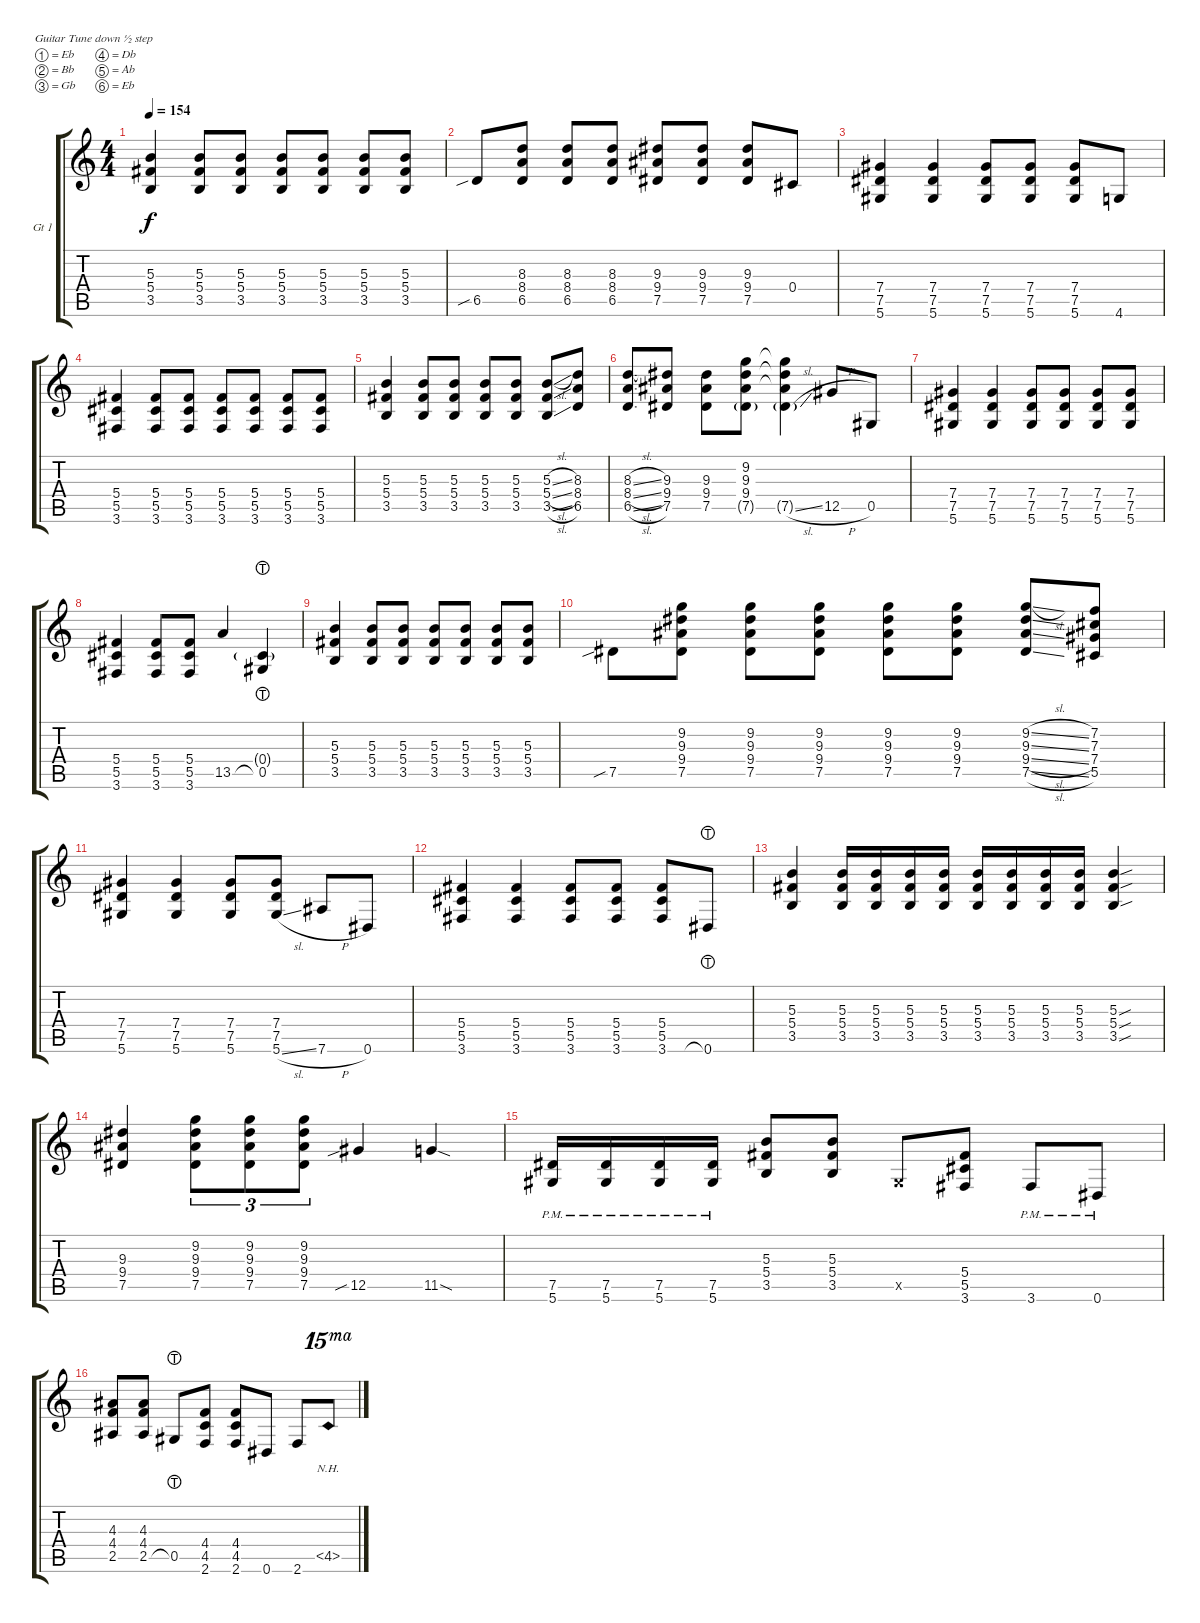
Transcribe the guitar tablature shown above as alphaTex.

\defaultSystemsLayout 4
\bracketExtendMode groupsimilarinstruments
\firstSystemTrackNameOrientation horizontal
\otherSystemsTrackNameOrientation horizontal
\track ("El Guitar" "Gt 1") {instrument distortionguitar}
\staff {score tabs}
\tuning (Eb4 Bb3 Gb3 Db3 Ab2 Eb2)
\ts (4 4)
\tempo 154
\clef g2
\ks c
(3.5 5.4 5.3).4{dy f} (3.5 5.4 5.3).8 (3.5 5.3 5.4).8 (3.5 5.4 5.3).8 (3.5 5.4 5.3).8 (3.5 5.4 5.3).8 (3.5 5.4 5.3).8 |
6.5{sib}.8 (6.5 8.4 8.3).8 (6.5 8.4 8.3).8 (6.5 8.4 8.3).8 (7.5 9.4 9.3).8 (7.5 9.4 9.3).8 (7.5 9.4 9.3).8 0.4.8 |
(5.6 7.5 7.4).4 (5.6 7.5 7.4).4 (5.6 7.5 7.4).8 (5.6 7.5 7.4).8 (5.6 7.5 7.4).8 4.6.8 |
(3.6 5.5 5.4).4 (3.6 5.5 5.4).8 (3.6 5.5 5.4).8 (3.6 5.5 5.4).8 (3.6 5.5 5.4).8 (3.6 5.5 5.4).8 (3.6 5.5 5.4).8 |
(3.5 5.4 5.3).4 (3.5 5.4 5.3).8 (3.5 5.4 5.3).8 (3.5 5.4 5.3).8 (3.5 5.4 5.3).8 (3.5{sl} 5.4{sl} 5.3{sl}).8 (6.5 8.4 8.3).8 |
(6.5{sl} 8.4{sl} 8.3{sl}).8 (7.5 9.4 9.3).8 (7.5 9.4 9.3).8 (7.5{g} 9.4 9.3 9.2).8 (7.5{sl g} 9.4{t} 9.3{t} 9.2{t}).4 12.5{h}.8 0.5.8 |
(5.6 7.5 7.4).4 (5.6 7.5 7.4).4 (5.6 7.5 7.4).8 (5.6 7.5 7.4).8 (5.6 7.5 7.4).8 (5.6 7.5 7.4).8 |
(3.6 5.5 5.4).4 (3.6 5.5 5.4).8 (3.6 5.5 5.4).8 13.5.4 (0.5{lht} 0.4{g}).4 |
(3.5 5.3 5.4).4 (3.5 5.4 5.3).8 (3.5 5.4 5.3).8 (3.5 5.4 5.3).8 (3.5 5.4 5.3).8 (3.5 5.4 5.3).8 (3.5 5.4 5.3).8 |
7.5{sib}.8 (7.5 9.4 9.3 9.2).8 (7.5 9.4 9.3 9.2).8 (7.5 9.4 9.3 9.2).8 (7.5 9.4 9.3 9.2).8 (7.5 9.4 9.3 9.2).8 (7.5{sl} 9.4{sl} 9.3{sl} 9.2{sl}).8 (5.5 7.4 7.3 7.2).8 |
(5.6 7.5 7.4).4 (5.6 7.5 7.4).4 (5.6 7.5 7.4).8 (5.6{sl} 7.5 7.4).8 7.6{h}.8 0.6.8 |
(3.6 5.5 5.4).4 (3.6 5.5 5.4).4 (3.6 5.5 5.4).8 (3.6 5.5 5.4).8 (3.6 5.5 5.4).8 0.6{lht}.8 |
(3.5 5.4 5.3).4 (3.5 5.4 5.3).16 (3.5 5.4 5.3).16 (5.3 5.4 3.5).16 (3.5 5.4 5.3).16 (5.3 5.4 3.5).16 (3.5 5.4 5.3).16 (5.3 5.4 3.5).16 (3.5 5.4 5.3).16 (5.3{sou} 5.4{sou} 3.5{sou}).4 |
(7.5 9.4 9.3).4 (7.5 9.4 9.3 9.2).8{tu (3 2)} (7.5 9.4 9.3 9.2).8{tu (3 2)} (7.5 9.4 9.3 9.2).8{tu (3 2)} 12.5{sib}.4 11.5{sod}.4 |
(5.6{pm} 7.5{pm}).16 (5.6{pm} 7.5{pm}).16 (5.6{pm} 7.5{pm}).16 (5.6{pm} 7.5{pm}).16 (3.5 5.4 5.3).8 (3.5 5.4 5.3).8 0.5{x}.8 (3.6 5.5 5.4).8 3.6{pm}.8 0.6{pm}.8 |
(2.5 4.4 4.3).8 (2.5 4.4 4.3).8 0.5{lht}.8 (2.6 4.5 4.4).8 (2.6 4.5 4.4).8 0.6.8 2.6.8 4.5{nh}.8{ot 15ma}
